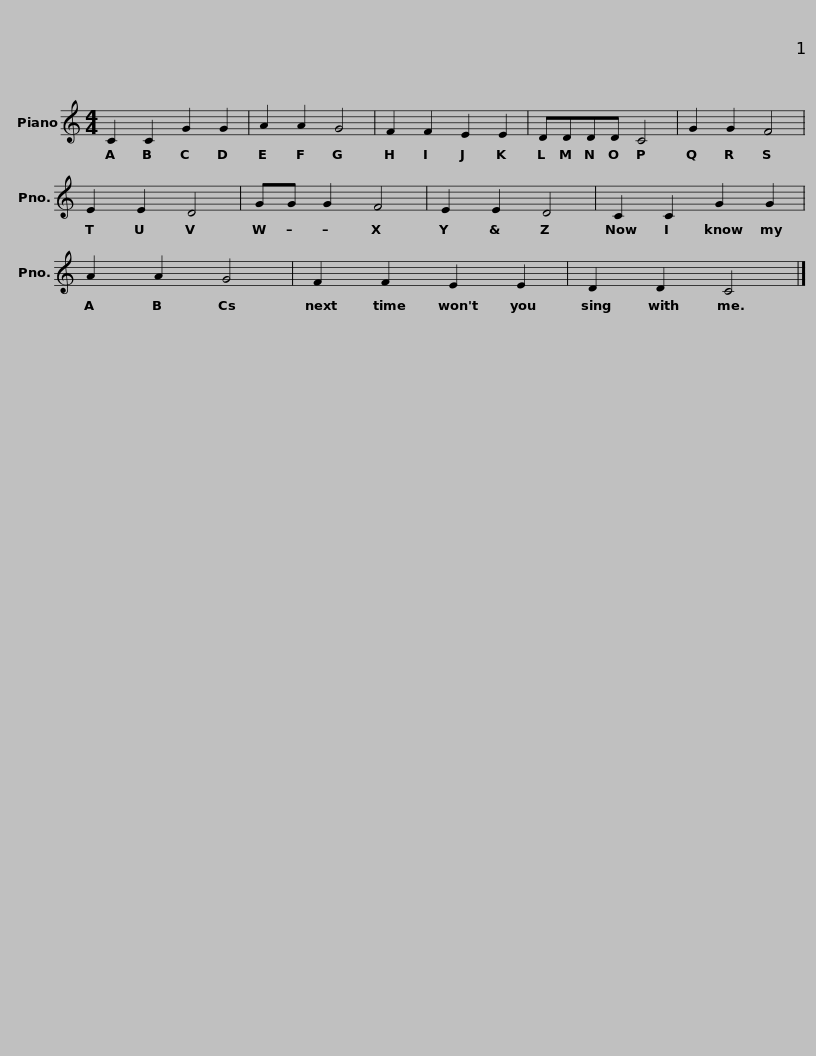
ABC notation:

X:1
L:1/8
M:4/4
I:linebreak $
K:C
V:1 treble
V:1
 C2 C2 G2 G2 | A2 A2 G4 | F2 F2 E2 E2 | DDDD C4 | G2 G2 F4 | %5
 E2 E2 D4 | GG G2 F4 | E2 E2 D4 | C2 C2 G2 G2 | A2 A2 G4 |$ %10
 F2 F2 E2 E2 | D2 D2 C4 |] %12
